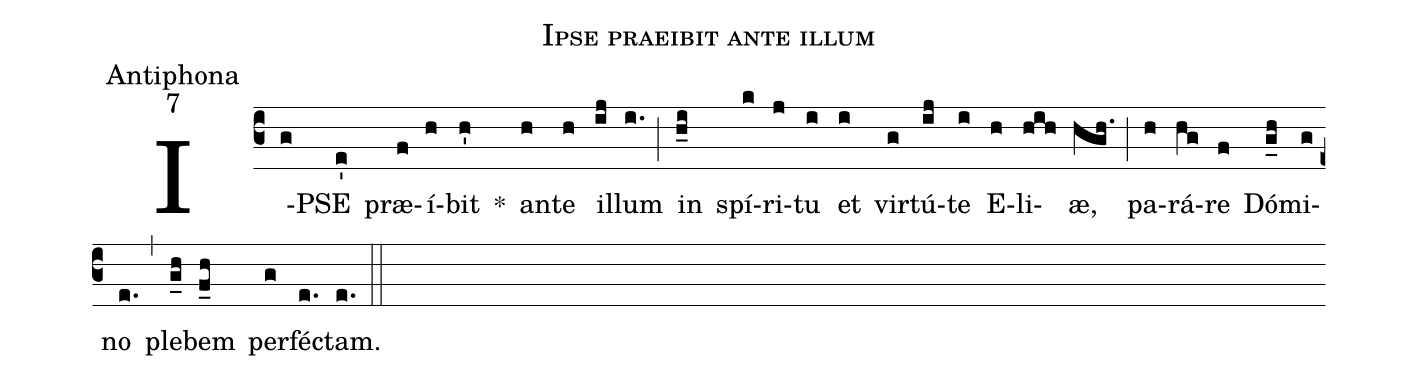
name:Ipse praeibit ante illum;
office-part:Antiphona;
mode:7;
%%
(c3) I(g)PSE(e') præ(f)í(h)bit(h') *() an(h)te(h) il(ij)lum(i.) (;) in(h_i) spí(k)ri(j)tu(i) et(i) vir(g)tú(ij)te(i) E(h)li(hih)æ,(hgh.) (;) pa(h)rá(hg)re(f) Dó(g_h)mi(g)no(e.) (,) ple(g_h)bem(f_h) per(g)fé(e.)ctam.(e.) (::)
%<eu>E(i) u(i) o(j) u(i) a(h) e.</eu>(gf..) (::)
